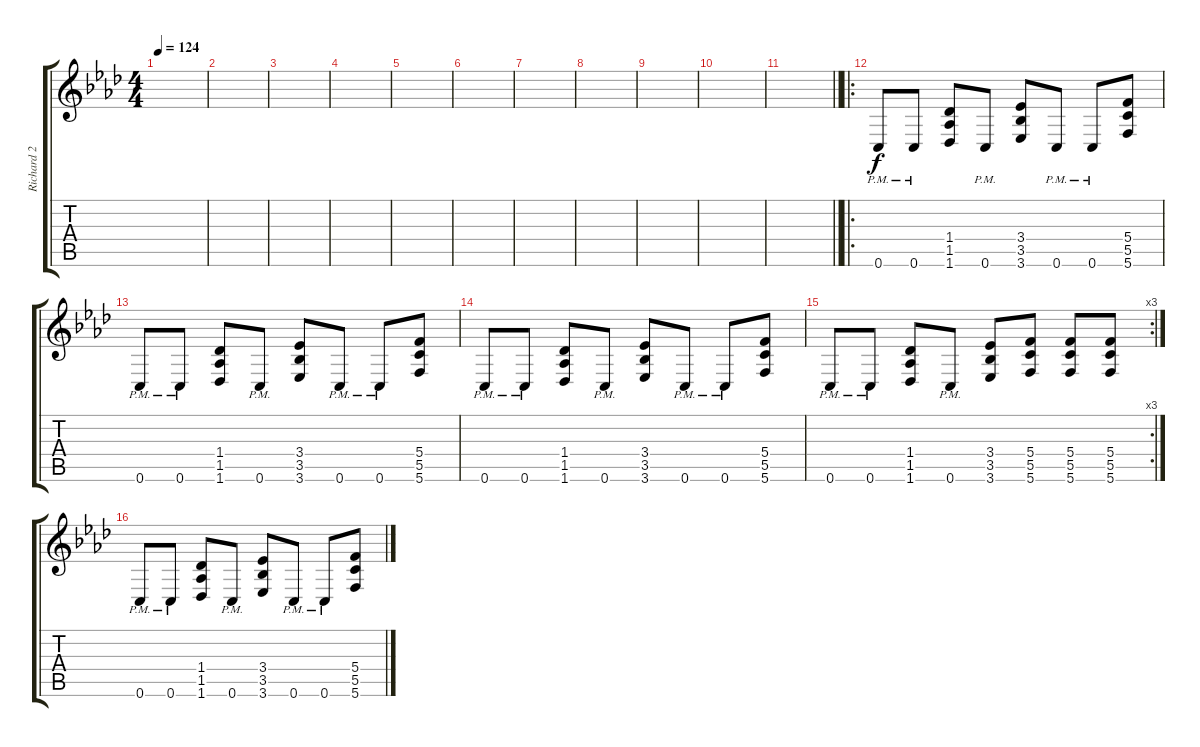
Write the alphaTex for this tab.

\track ("Richard 2" "Richard 2") {instrument overdrivenguitar}
\staff {score tabs}
\tuning (D4 A3 F3 C3 G2 C2) {hide}
\ts (4 4)
\tempo 124
\clef g2
\ks ab
|
|
|
|
|
|
|
|
|
|
\barLineRight lightlight
|
\ro
0.6{pm}.8 0.6{pm}.8 (1.4 1.5 1.6).8 0.6{pm}.8 (3.4 3.5 3.6).8 0.6{pm}.8 0.6{pm}.8 (5.4 5.5 5.6).8 |
0.6{pm}.8 0.6{pm}.8 (1.4 1.5 1.6).8 0.6{pm}.8 (3.4 3.5 3.6).8 0.6{pm}.8 0.6{pm}.8 (5.4 5.5 5.6).8 |
0.6{pm}.8 0.6{pm}.8 (1.4 1.5 1.6).8 0.6{pm}.8 (3.4 3.5 3.6).8 0.6{pm}.8 0.6{pm}.8 (5.4 5.5 5.6).8 |
\rc 3
0.6{pm}.8 0.6{pm}.8 (1.4 1.5 1.6).8 0.6{pm}.8 (3.4 3.5 3.6).8 (5.4 5.5 5.6).8 (5.4 5.5 5.6).8 (5.4 5.5 5.6).8 |
0.6{pm}.8 0.6{pm}.8 (1.4 1.5 1.6).8 0.6{pm}.8 (3.4 3.5 3.6).8 0.6{pm}.8 0.6{pm}.8 (5.4 5.5 5.6).8
